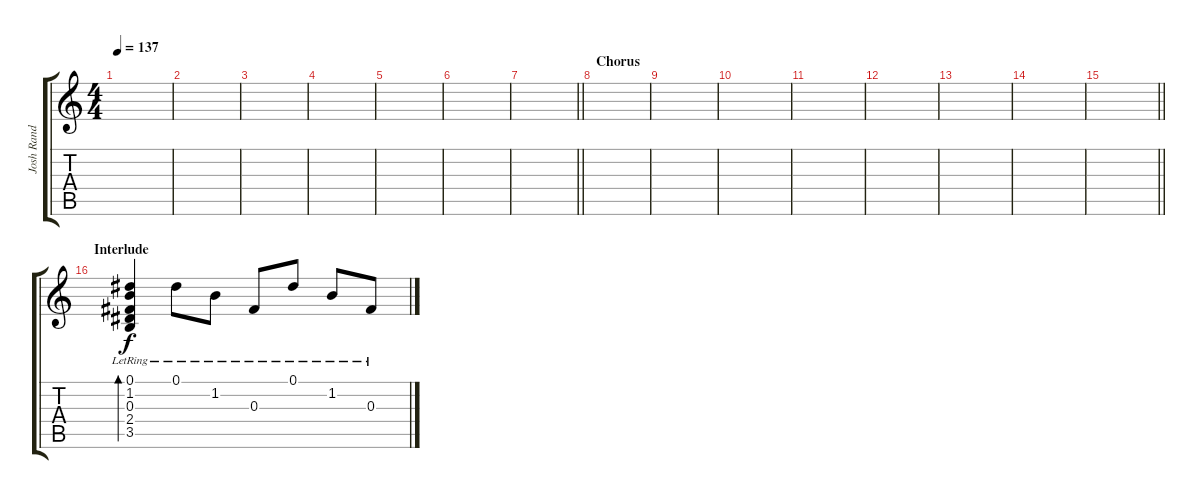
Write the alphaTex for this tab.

\track ("Josh Rand (Acoustic Guitar)" "Josh Rand ") {instrument acousticguitarsteel}
\staff {score tabs}
\tuning (Eb4 Bb3 Gb3 Db3 Ab2 Eb2) {hide}
\ts (4 4)
\tempo 137
\clef g2
\ks c
|
|
|
|
|
|
\barLineRight lightlight
|
\section ("" "Chorus")
|
|
|
|
|
|
|
\barLineRight lightlight
|
\section ("" "Interlude")
(0.1{lr} 1.2{lr} 0.3 2.4 3.5).4{bd 240} 0.1{lr}.8 1.2{lr}.8 0.3{lr}.8 0.1{lr}.8 1.2{lr}.8 0.3{lr}.8
